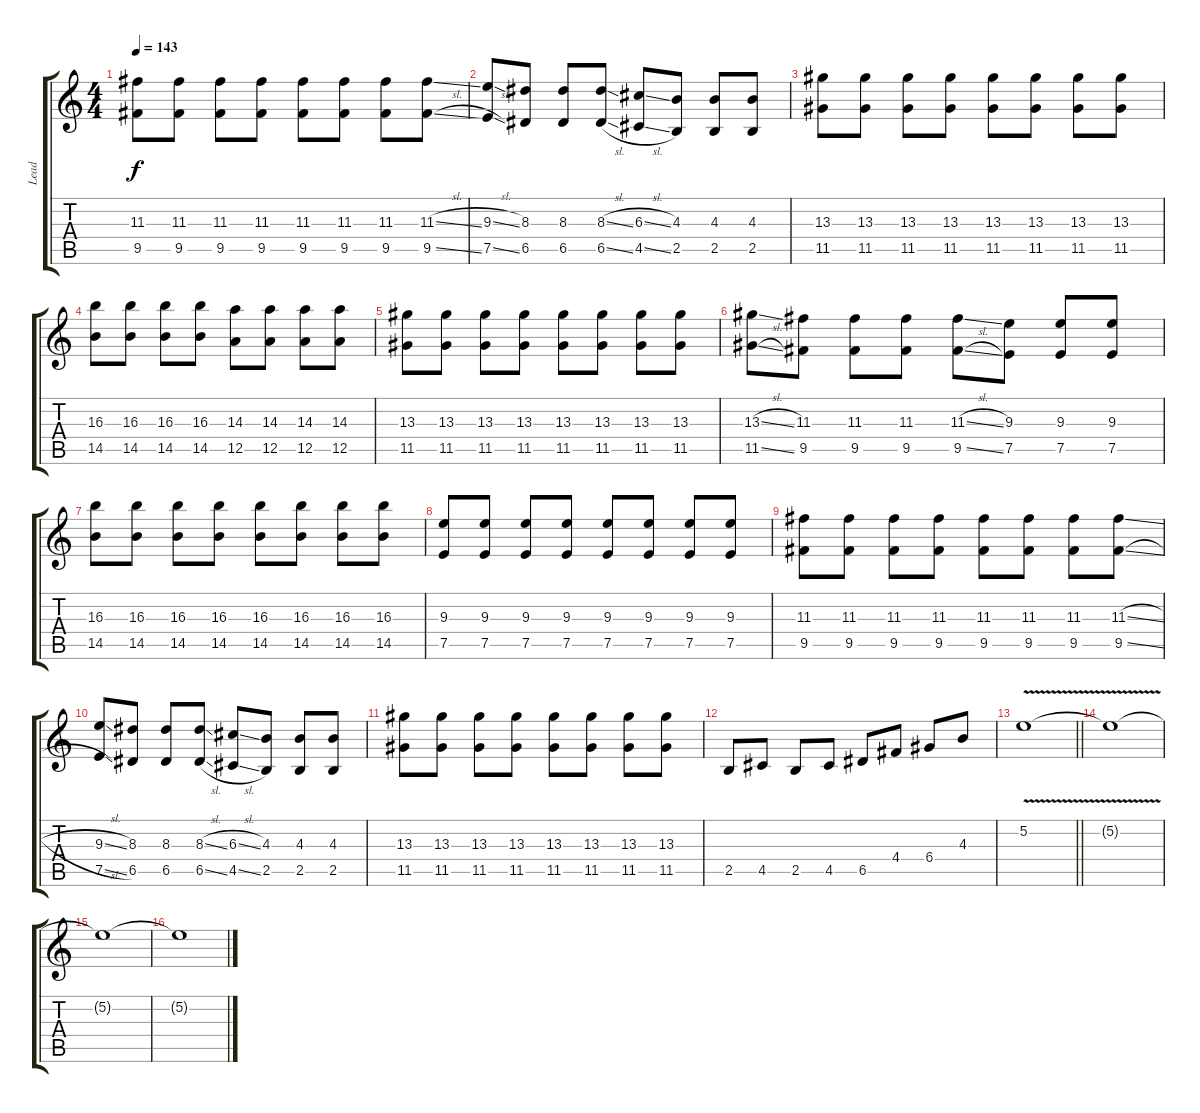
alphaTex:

\track ("Lead" "Lead") {instrument distortionguitar}
\staff {score tabs}
\tuning (E4 B3 G3 D3 A2 E2) {hide}
\ts (4 4)
\tempo 143
\clef g2
\ks c
(11.3 9.5).8{dy f} (11.3 9.5).8 (11.3 9.5).8 (11.3 9.5).8 (11.3 9.5).8 (11.3 9.5).8 (11.3 9.5).8 (11.3{sl} 9.5{sl}).8 |
(9.3{sl} 7.5{sl}).8 (8.3 6.5).8 (8.3 6.5).8 (8.3{sl} 6.5{sl}).8 (6.3{sl} 4.5{sl}).8 (4.3 2.5).8 (4.3 2.5).8 (4.3 2.5).8 |
(13.3 11.5).8 (13.3 11.5).8 (13.3 11.5).8 (13.3 11.5).8 (13.3 11.5).8 (13.3 11.5).8 (13.3 11.5).8 (13.3 11.5).8 |
(16.3 14.5).8 (16.3 14.5).8 (16.3 14.5).8 (16.3 14.5).8 (14.3 12.5).8 (14.3 12.5).8 (14.3 12.5).8 (14.3 12.5).8 |
(13.3 11.5).8 (13.3 11.5).8 (13.3 11.5).8 (13.3 11.5).8 (13.3 11.5).8 (13.3 11.5).8 (13.3 11.5).8 (13.3 11.5).8 |
(13.3{sl} 11.5{sl}).8 (11.3 9.5).8 (11.3 9.5).8 (11.3 9.5).8 (11.3{sl} 9.5{sl}).8 (9.3 7.5).8 (9.3 7.5).8 (9.3 7.5).8 |
(16.3 14.5).8 (16.3 14.5).8 (16.3 14.5).8 (16.3 14.5).8 (16.3 14.5).8 (16.3 14.5).8 (16.3 14.5).8 (16.3 14.5).8 |
(9.3 7.5).8 (9.3 7.5).8 (9.3 7.5).8 (9.3 7.5).8 (9.3 7.5).8 (9.3 7.5).8 (9.3 7.5).8 (9.3 7.5).8 |
(11.3 9.5).8 (11.3 9.5).8 (11.3 9.5).8 (11.3 9.5).8 (11.3 9.5).8 (11.3 9.5).8 (11.3 9.5).8 (11.3{sl} 9.5{sl}).8 |
(9.3{sl} 7.5{sl}).8 (8.3 6.5).8 (8.3 6.5).8 (8.3{sl} 6.5{sl}).8 (6.3{sl} 4.5{sl}).8 (4.3 2.5).8 (4.3 2.5).8 (4.3 2.5).8 |
(13.3 11.5).8 (13.3 11.5).8 (13.3 11.5).8 (13.3 11.5).8 (13.3 11.5).8 (13.3 11.5).8 (13.3 11.5).8 (13.3 11.5).8 |
2.5.8 4.5.8 2.5.8 4.5.8 6.5.8 4.4.8 6.4.8 4.3.8 |
\barLineRight lightlight
5.2{v}.1{volume 0} |
5.2{t}.1 |
5.2{t}.1 |
5.2{t}.1
